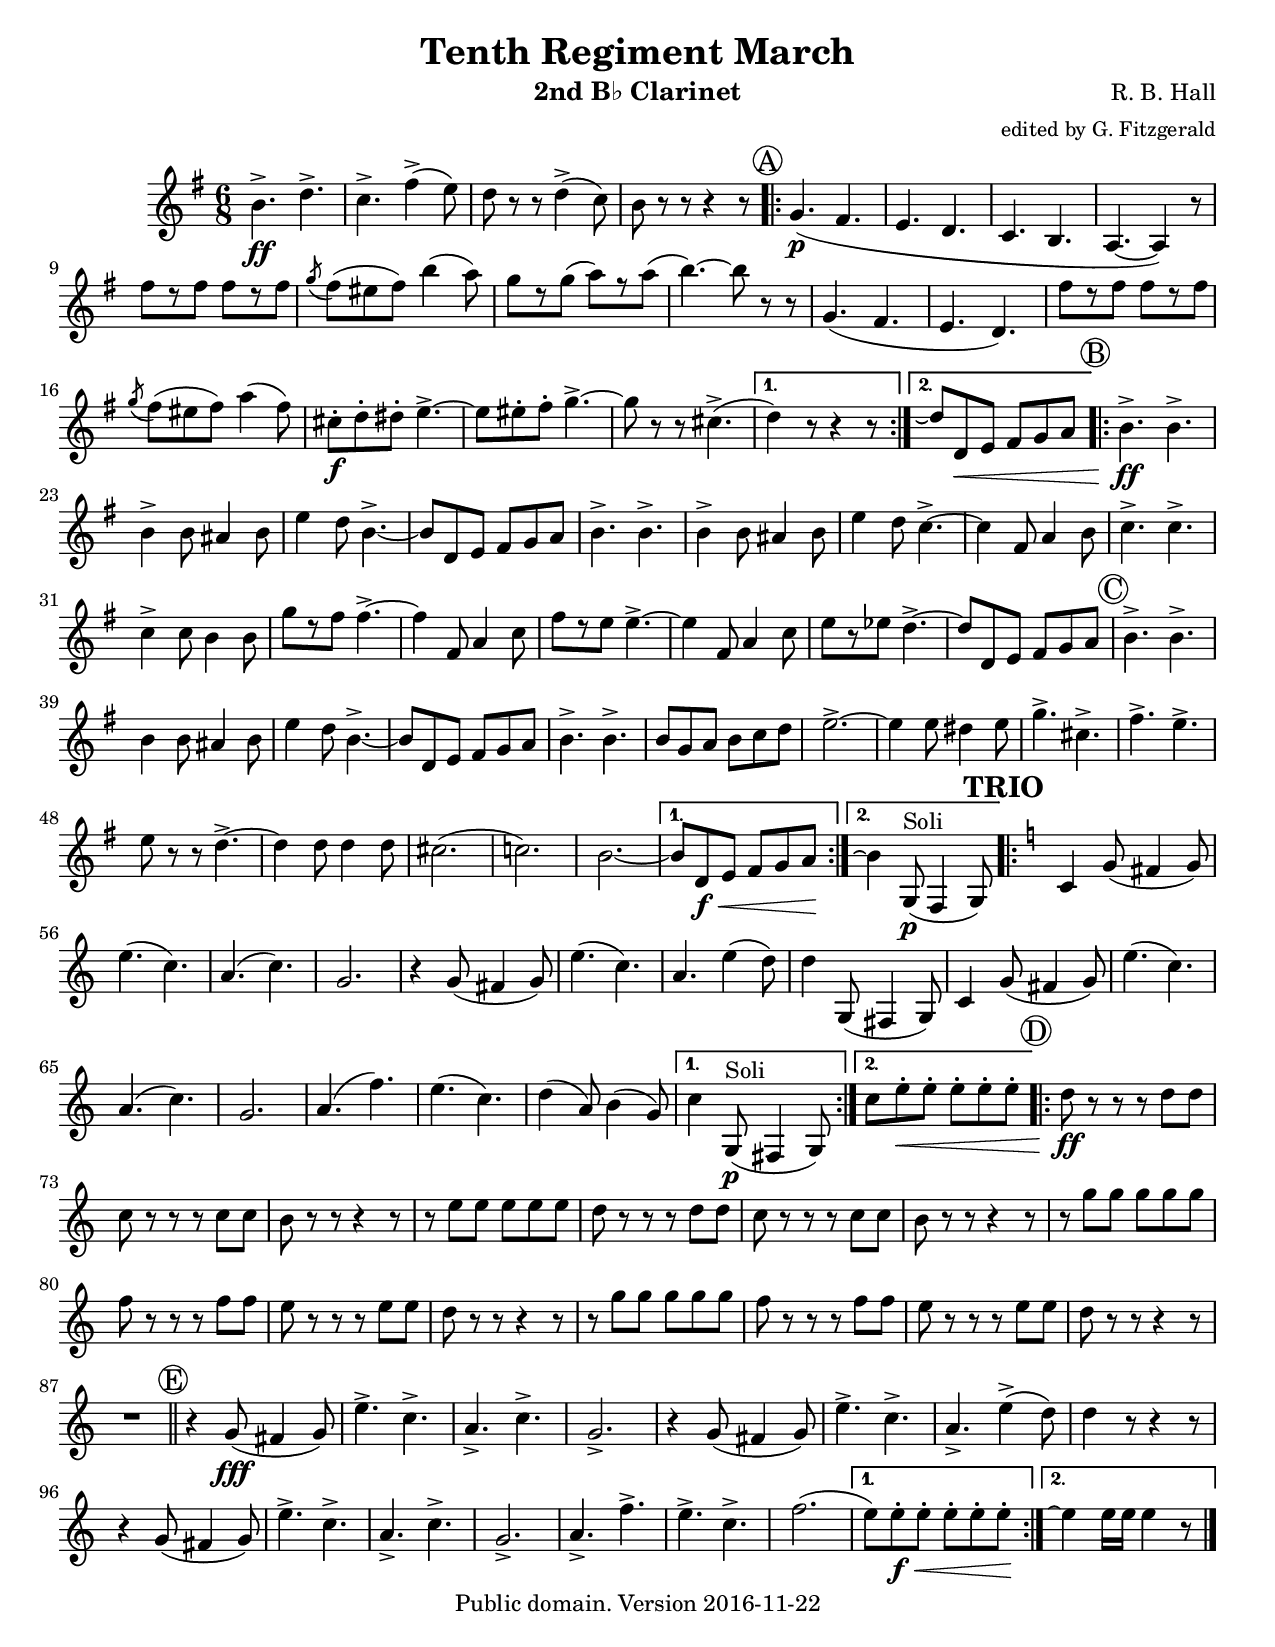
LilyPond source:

\version "2.18.2"
\include "TenthRegiment.ly"

\paper {
  #(set-paper-size "letter")
  ragged-last-bottom = ##f
  ragged-bottom = ##f
}

\header {
  instrument = "2nd B♭ Clarinet"
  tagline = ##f
}

\score {
  \new Staff  { 
    \set Score.skipBars = ##t
    \override MultiMeasureRest.expand-limit = #1

    \set Staff.midiInstrument = "clarinet"

    \time 6/8
    \clef treble

    << \rehearsalMarks 
       \clarinetTwo >>
  }
  
  \layout { }
  \midi {
    \context {
      \Score
      tempoWholesPerMinute = #(ly:make-moment 180 4)
    }
 }
}
